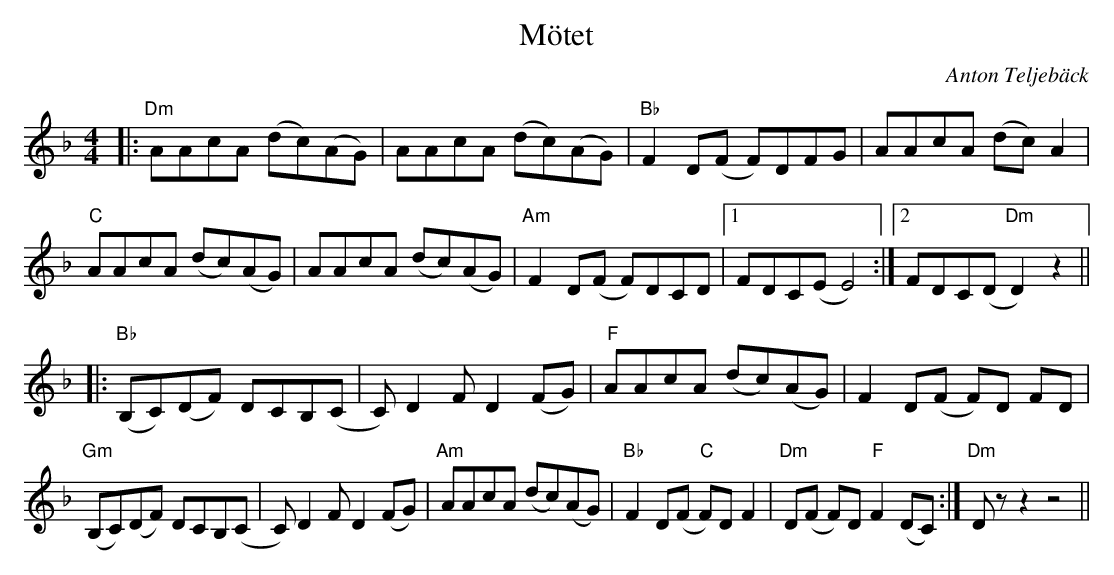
X:1
T:Mötet
C:Anton Teljebäck
M:4/4
L:1/8
K:Dm
|: "Dm" AAcA (dc)(AG) | AAcA (dc)(AG) | "Bb" F2D(F F)DFG | AAcA (dc)A2 |
"C" AAcA (dc)(AG) | AAcA (dc)(AG) |"Am" F2D(F F)DCD |1 FDC(E E4) :|2 FDC(D "Dm"D2)z2 ||
|:"Bb"(B,C)(DF) DCB,(C | C)D2F D2(FG) |"F" AAcA (dc)(AG) | F2 D(F F)D FD |
"Gm" (B,C)(DF) DCB,(C | C)D2F D2(FG) |"Am" AAcA (dc)(AG) | "Bb" F2D(F "C" F)DF2 |"Dm"D(F F)D "F"F2 (DC):|"Dm"Dz z2 z4 ||
